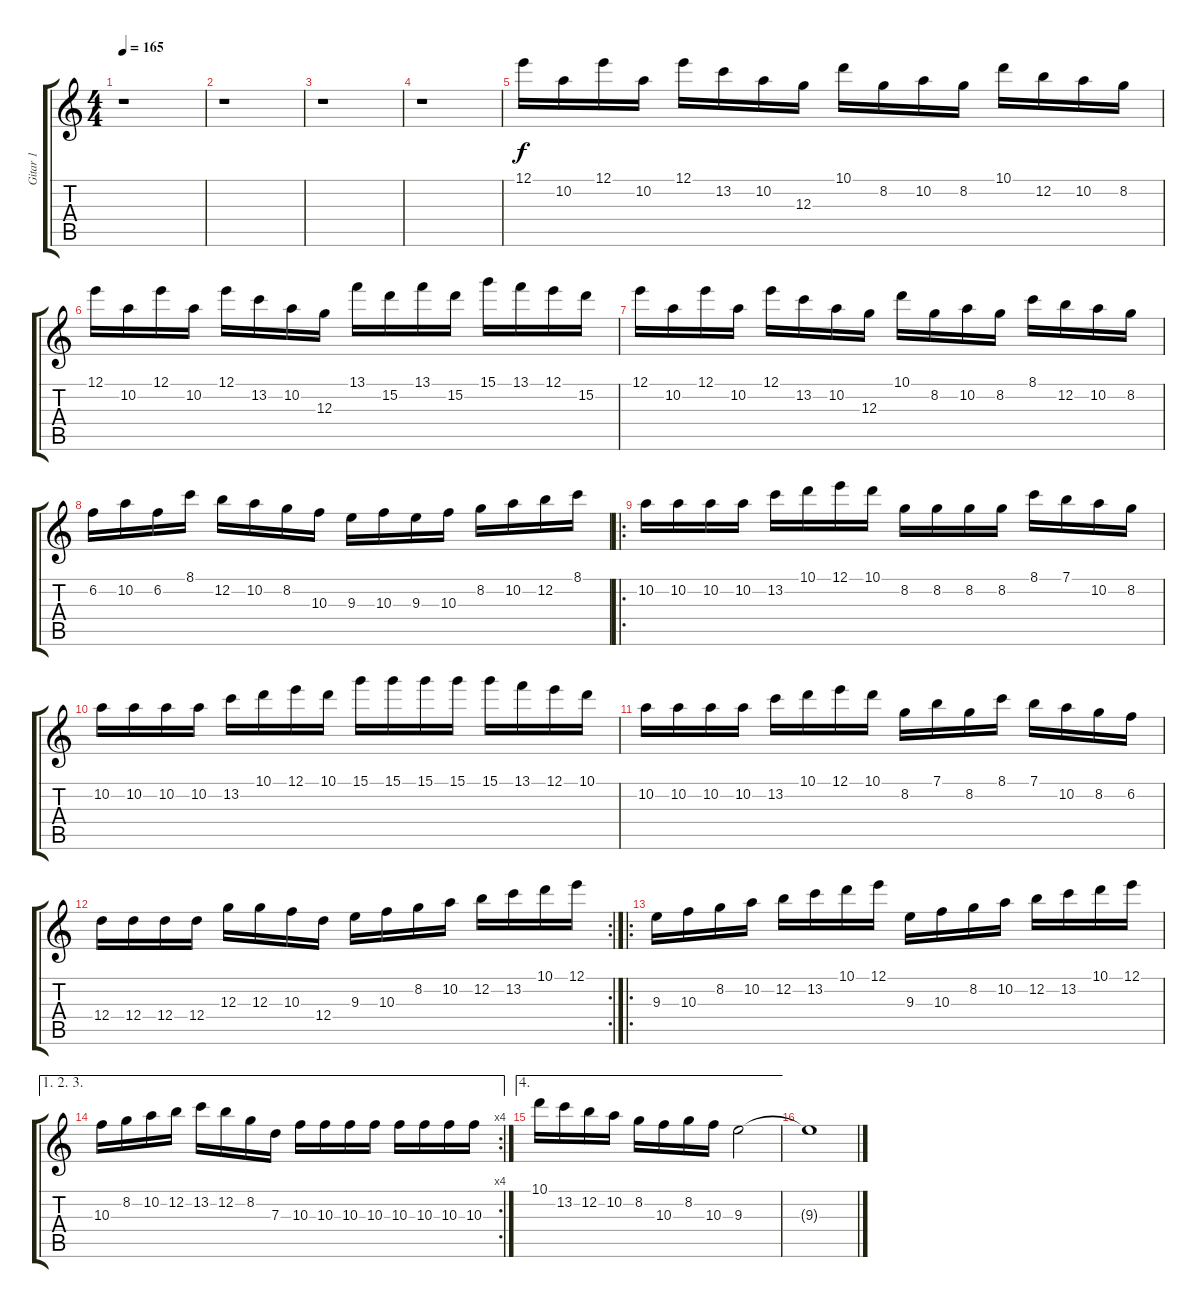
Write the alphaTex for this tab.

\track ("Gitar 1" "Gitar 1") {instrument electricguitarclean}
\staff {score tabs}
\tuning (E4 B3 G3 D3 A2 E2) {hide}
\ts (4 4)
\tempo 165
\clef g2
\ks c
r.1{dy f} |
r.1 |
r.1 |
r.1 |
12.1.16 10.2.16 12.1.16 10.2.16 12.1.16 13.2.16 10.2.16 12.3.16 10.1.16 8.2.16 10.2.16 8.2.16 10.1.16 12.2.16 10.2.16 8.2.16 |
12.1.16 10.2.16 12.1.16 10.2.16 12.1.16 13.2.16 10.2.16 12.3.16 13.1.16 15.2.16 13.1.16 15.2.16 15.1.16 13.1.16 12.1.16 15.2.16 |
12.1.16 10.2.16 12.1.16 10.2.16 12.1.16 13.2.16 10.2.16 12.3.16 10.1.16 8.2.16 10.2.16 8.2.16 8.1.16 12.2.16 10.2.16 8.2.16 |
6.2.16 10.2.16 6.2.16 8.1.16 12.2.16 10.2.16 8.2.16 10.3.16 9.3.16 10.3.16 9.3.16 10.3.16 8.2.16 10.2.16 12.2.16 8.1.16 |
\ro
10.2.16 10.2.16 10.2.16 10.2.16 13.2.16 10.1.16 12.1.16 10.1.16 8.2.16 8.2.16 8.2.16 8.2.16 8.1.16 7.1.16 10.2.16 8.2.16 |
10.2.16 10.2.16 10.2.16 10.2.16 13.2.16 10.1.16 12.1.16 10.1.16 15.1.16 15.1.16 15.1.16 15.1.16 15.1.16 13.1.16 12.1.16 10.1.16 |
10.2.16 10.2.16 10.2.16 10.2.16 13.2.16 10.1.16 12.1.16 10.1.16 8.2.16 7.1.16 8.2.16 8.1.16 7.1.16 10.2.16 8.2.16 6.2.16 |
\rc 2
12.4.16 12.4.16 12.4.16 12.4.16 12.3.16 12.3.16 10.3.16 12.4.16 9.3.16 10.3.16 8.2.16 10.2.16 12.2.16 13.2.16 10.1.16 12.1.16 |
\ro
9.3.16 10.3.16 8.2.16 10.2.16 12.2.16 13.2.16 10.1.16 12.1.16 9.3.16 10.3.16 8.2.16 10.2.16 12.2.16 13.2.16 10.1.16 12.1.16 |
\ae (1 2 3)
\rc 4
10.3.16 8.2.16 10.2.16 12.2.16 13.2.16 12.2.16 8.2.16 7.3.16 10.3.16 10.3.16 10.3.16 10.3.16 10.3.16 10.3.16 10.3.16 10.3.16 |
\ae 4
10.1.16 13.2.16 12.2.16 10.2.16 8.2.16 10.3.16 8.2.16 10.3.16 9.3.2{volume 1} |
9.3{t}.1
